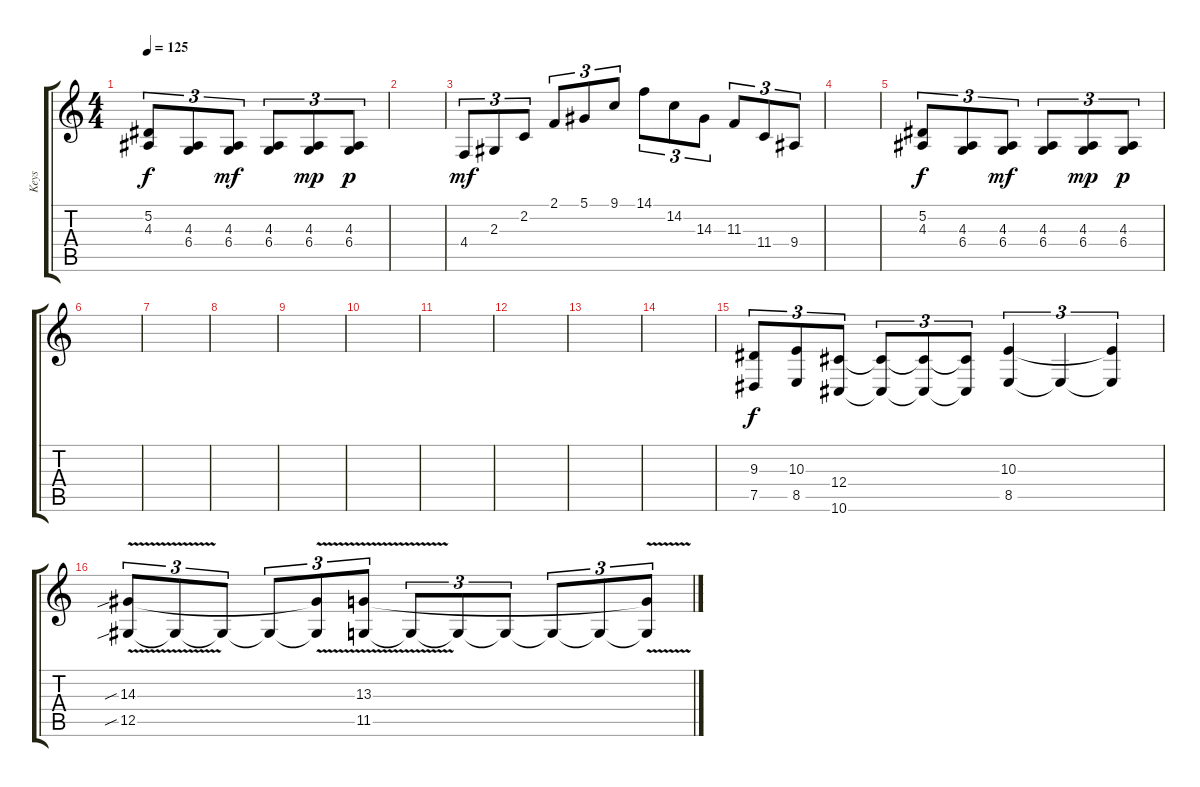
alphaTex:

\track ("Keys" "Keys") {instrument stringensemble1}
\staff {score tabs}
\tuning (Eb4 Bb3 Gb3 Db3 Ab2 Eb2) {hide}
\ts (4 4)
\tempo 125
\clef g2
\ks c
(5.2 4.3).8{tu (3 2) dy f} (4.3 6.4).8{tu (3 2)} (4.3 6.4).8{tu (3 2) dy mf} (4.3 6.4).8{tu (3 2)} (4.3 6.4).8{tu (3 2) dy mp} (4.3 6.4).8{tu (3 2) dy p} |
|
4.4.8{tu (3 2) dy mf instrument fx1rain} 2.3.8{tu (3 2)} 2.2.8{tu (3 2)} 2.1.8{tu (3 2)} 5.1.8{tu (3 2)} 9.1.8{tu (3 2)} 14.1.8{tu (3 2)} 14.2.8{tu (3 2)} 14.3.8{tu (3 2)} 11.3.8{tu (3 2)} 11.4.8{tu (3 2)} 9.4.8{tu (3 2)} |
|
(5.2 4.3).8{tu (3 2) dy f} (4.3 6.4).8{tu (3 2)} (4.3 6.4).8{tu (3 2) dy mf} (4.3 6.4).8{tu (3 2)} (4.3 6.4).8{tu (3 2) dy mp} (4.3 6.4).8{tu (3 2) dy p} |
|
|
|
|
|
|
|
|
|
(9.3 7.5).8{tu (3 2) dy f} (10.3 8.5).8{tu (3 2)} (12.4 10.6).8{tu (3 2)} (12.4{t} 10.6{t}).8{tu (3 2)} (12.4{t} 10.6{t}).8{tu (3 2)} (12.4{t} 10.6{t}).8{tu (3 2)} (10.3 8.5).4{tu (3 2)} 8.5{t}.4{tu (3 2)} (10.3{t} 8.5{t}).4{tu (3 2)} |
(14.3{v sib} 12.5{v sib}).8{tu (3 2)} 12.5{t}.8{tu (3 2)} 12.5{t}.8{tu (3 2)} 12.5{t}.8{tu (3 2)} (14.3{t} 12.5{t}).8{tu (3 2)} (13.3{v} 11.5{v}).8{tu (3 2)} 11.5{t}.8{tu (3 2)} 11.5{t}.8{tu (3 2)} 11.5{t}.8{tu (3 2)} 11.5{t}.8{tu (3 2)} 11.5{t}.8{tu (3 2)} (13.3{t} 11.5{t}).8{tu (3 2)}
